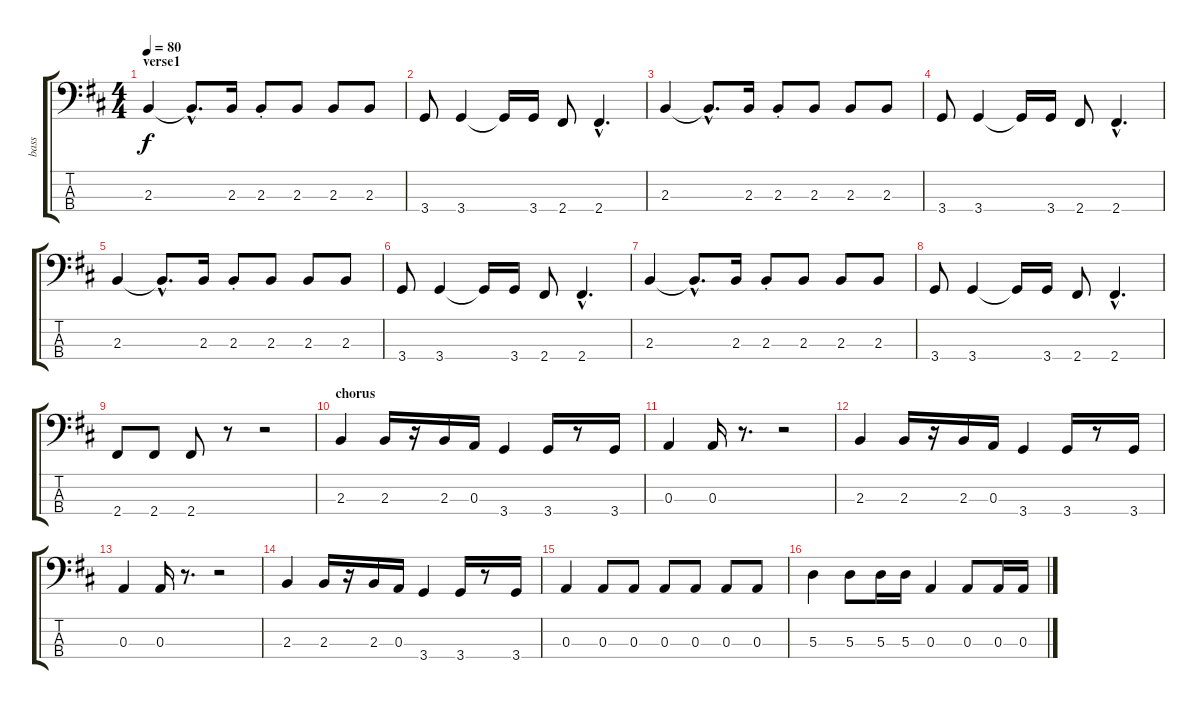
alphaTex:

\track ("bass" "bass") {instrument electricbassfinger}
\staff {score tabs}
\tuning (G2 D2 A1 E1) {hide}
\ts (4 4)
\section ("" "verse1")
\tempo 80
\clef f4
\ks bminor
2.3.4{dy f instrument electricbassfinger} 2.3{hac t}.8{d} 2.3.16 2.3{st}.8 2.3.8 2.3.8 2.3.8 |
3.4.8 3.4.4 3.4{t}.16 3.4.16 2.4.8 2.4{hac}.4{d} |
2.3.4 2.3{hac t}.8{d} 2.3.16 2.3{st}.8 2.3.8 2.3.8 2.3.8 |
3.4.8 3.4.4 3.4{t}.16 3.4.16 2.4.8 2.4{hac}.4{d} |
2.3.4 2.3{hac t}.8{d} 2.3.16 2.3{st}.8 2.3.8 2.3.8 2.3.8 |
3.4.8 3.4.4 3.4{t}.16 3.4.16 2.4.8 2.4{hac}.4{d} |
2.3.4 2.3{hac t}.8{d} 2.3.16 2.3{st}.8 2.3.8 2.3.8 2.3.8 |
3.4.8 3.4.4 3.4{t}.16 3.4.16 2.4.8 2.4{hac}.4{d} |
2.4.8 2.4.8 2.4.8 r.8 r.2 |
\section ("" "chorus")
2.3.4 2.3.16 r.16 2.3.16 0.3.16 3.4.4 3.4.16 r.8 3.4.16 |
0.3.4 0.3.16 r.8{d} r.2 |
2.3.4 2.3.16 r.16 2.3.16 0.3.16 3.4.4 3.4.16 r.8 3.4.16 |
0.3.4 0.3.16 r.8{d} r.2 |
2.3.4 2.3.16 r.16 2.3.16 0.3.16 3.4.4 3.4.16 r.8 3.4.16 |
0.3.4 0.3.8 0.3.8 0.3.8 0.3.8 0.3.8 0.3.8 |
5.3.4 5.3.8 5.3.16 5.3.16 0.3.4 0.3.8 0.3.16 0.3.16
